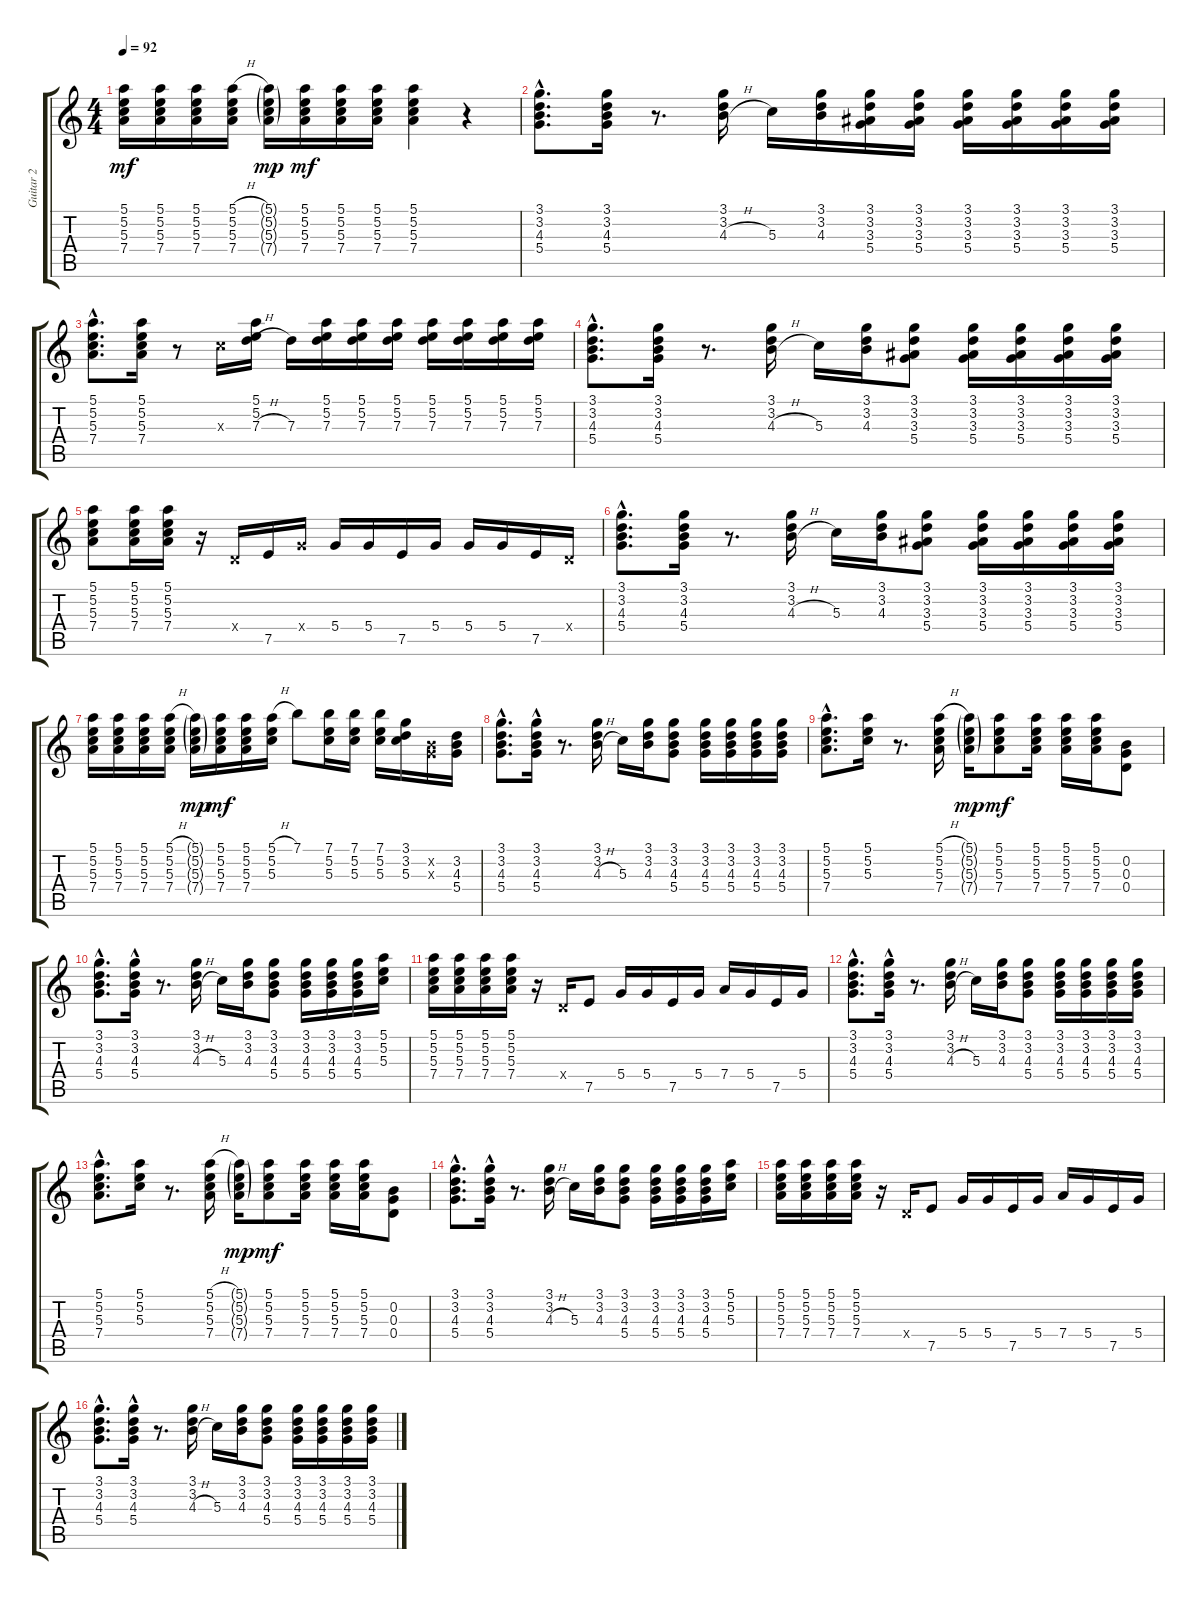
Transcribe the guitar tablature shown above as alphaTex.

\track ("Guitar 2" "Guitar 2") {instrument electricguitarclean}
\staff {score tabs}
\tuning (E4 B3 G3 D3 A2 E2) {hide}
\ts (4 4)
\tempo 92
\clef g2
\ks c
(5.1 5.2 5.3 7.4).16{dy mf} (5.1 5.2 5.3 7.4).16 (5.1 5.2 5.3 7.4).16 (5.1{h} 5.2 5.3 7.4).16 (5.1{g} 5.2{g} 5.3{g} 7.4{g}).16{dy mp} (5.1 5.2 5.3 7.4).16{dy mf} (5.1 5.2 5.3 7.4).16 (5.1 5.2 5.3 7.4).16 (5.1 5.2 5.3 7.4).4 r.4 |
(3.1{hac} 3.2{hac} 4.3{hac} 5.4{hac}).8{d} (3.1 3.2 4.3 5.4).16 r.8{d} (3.1 3.2 4.3{h}).16 5.3.16 (3.1 3.2 4.3).16 (3.1 3.2 3.3 5.4).16 (3.1 3.2 3.3 5.4).16 (3.1 3.2 3.3 5.4).16 (3.1 3.2 3.3 5.4).16 (3.1 3.2 3.3 5.4).16 (3.1 3.2 3.3 5.4).16 |
(5.1{hac} 5.2{hac} 5.3{hac} 7.4{hac}).8{d} (5.1 5.2 5.3 7.4).16 r.8 5.3{x}.16 (5.1 5.2 7.3{h}).16 7.3.16 (5.1 5.2 7.3).16 (5.1 5.2 7.3).16 (5.1 5.2 7.3).16 (5.1 5.2 7.3).16 (5.1 5.2 7.3).16 (5.1 5.2 7.3).16 (5.1 5.2 7.3).16 |
(3.1{hac} 3.2{hac} 4.3{hac} 5.4{hac}).8{d} (3.1 3.2 4.3 5.4).16 r.8{d} (3.1 3.2 4.3{h}).16 5.3.16 (3.1 3.2 4.3).16 (3.1 3.2 3.3 5.4).8 (3.1 3.2 3.3 5.4).16 (3.1 3.2 3.3 5.4).16 (3.1 3.2 3.3 5.4).16 (3.1 3.2 3.3 5.4).16 |
(5.1 5.2 5.3 7.4).8 (5.1 5.2 5.3 7.4).16 (5.1 5.2 5.3 7.4).16 r.16 0.4{x}.16 7.5.16 5.4{x}.16 5.4.16 5.4.16 7.5.16 5.4.16 5.4.16 5.4.16 7.5.16 0.4{x}.16 |
(3.1{hac} 3.2{hac} 4.3{hac} 5.4{hac}).8{d} (3.1 3.2 4.3 5.4).16 r.8{d} (3.1 3.2 4.3{h}).16 5.3.16 (3.1 3.2 4.3).16 (3.1 3.2 3.3 5.4).8 (3.1 3.2 3.3 5.4).16 (3.1 3.2 3.3 5.4).16 (3.1 3.2 3.3 5.4).16 (3.1 3.2 3.3 5.4).16 |
(5.1 5.2 5.3 7.4).16 (5.1 5.2 5.3 7.4).16 (5.1 5.2 5.3 7.4).16 (5.1{h} 5.2 5.3 7.4).16 (5.1{g} 5.2{g} 5.3{g} 7.4{g}).16{dy mp} (5.1 5.2 5.3 7.4).16{dy mf} (5.1 5.2 5.3 7.4).16 (5.1{h} 5.2 5.3).16 7.1.8 (7.1 5.2 5.3).16 (7.1 5.2 5.3).16 (7.1 5.2 5.3).16 (3.1 3.2 5.3).16 (0.2{x} 0.3{x}).16 (3.2 4.3 5.4).16 |
(3.1{hac} 3.2{hac} 4.3{hac} 5.4{hac}).8{d} (3.1{hac} 3.2{hac} 4.3{hac} 5.4{hac}).16 r.8{d} (3.1 3.2 4.3{h}).16 5.3.16 (3.1 3.2 4.3).16 (3.1 3.2 4.3 5.4).8 (3.1 3.2 4.3 5.4).16 (3.1 3.2 4.3 5.4).16 (3.1 3.2 4.3 5.4).16 (3.1 3.2 4.3 5.4).16 |
(5.1{hac} 5.2{hac} 5.3{hac} 7.4{hac}).8{d} (5.1 5.2 5.3).16 r.8{d} (5.1{h} 5.2 5.3 7.4).16 (5.1{g} 5.2{g} 5.3{g} 7.4{g}).16{dy mp} (5.1 5.2 5.3 7.4).8{dy mf} (5.1 5.2 5.3 7.4).16 (5.1 5.2 5.3 7.4).16 (5.1 5.2 5.3 7.4).16 (0.2 0.3 0.4).8 |
(3.1{hac} 3.2{hac} 4.3{hac} 5.4{hac}).8{d} (3.1{hac} 3.2{hac} 4.3{hac} 5.4{hac}).16 r.8{d} (3.1 3.2 4.3{h}).16 5.3.16 (3.1 3.2 4.3).16 (3.1 3.2 4.3 5.4).8 (3.1 3.2 4.3 5.4).16 (3.1 3.2 4.3 5.4).16 (3.1 3.2 4.3 5.4).16 (5.1 5.2 5.3).16 |
(5.1 5.2 5.3 7.4).16 (5.1 5.2 5.3 7.4).16 (5.1 5.2 5.3 7.4).16 (5.1 5.2 5.3 7.4).16 r.16 0.4{x}.16 7.5.8 5.4.16 5.4.16 7.5.16 5.4.16 7.4.16 5.4.16 7.5.16 5.4.16 |
(3.1{hac} 3.2{hac} 4.3{hac} 5.4{hac}).8{d} (3.1{hac} 3.2{hac} 4.3{hac} 5.4{hac}).16 r.8{d} (3.1 3.2 4.3{h}).16 5.3.16 (3.1 3.2 4.3).16 (3.1 3.2 4.3 5.4).8 (3.1 3.2 4.3 5.4).16 (3.1 3.2 4.3 5.4).16 (3.1 3.2 4.3 5.4).16 (3.1 3.2 4.3 5.4).16 |
(5.1{hac} 5.2{hac} 5.3{hac} 7.4{hac}).8{d} (5.1 5.2 5.3).16 r.8{d} (5.1{h} 5.2 5.3 7.4).16 (5.1{g} 5.2{g} 5.3{g} 7.4{g}).16{dy mp} (5.1 5.2 5.3 7.4).8{dy mf} (5.1 5.2 5.3 7.4).16 (5.1 5.2 5.3 7.4).16 (5.1 5.2 5.3 7.4).16 (0.2 0.3 0.4).8 |
(3.1{hac} 3.2{hac} 4.3{hac} 5.4{hac}).8{d} (3.1{hac} 3.2{hac} 4.3{hac} 5.4{hac}).16 r.8{d} (3.1 3.2 4.3{h}).16 5.3.16 (3.1 3.2 4.3).16 (3.1 3.2 4.3 5.4).8 (3.1 3.2 4.3 5.4).16 (3.1 3.2 4.3 5.4).16 (3.1 3.2 4.3 5.4).16 (5.1 5.2 5.3).16 |
(5.1 5.2 5.3 7.4).16 (5.1 5.2 5.3 7.4).16 (5.1 5.2 5.3 7.4).16 (5.1 5.2 5.3 7.4).16 r.16 0.4{x}.16 7.5.8 5.4.16 5.4.16 7.5.16 5.4.16 7.4.16 5.4.16 7.5.16 5.4.16 |
(3.1{hac} 3.2{hac} 4.3{hac} 5.4{hac}).8{d} (3.1{hac} 3.2{hac} 4.3{hac} 5.4{hac}).16 r.8{d} (3.1 3.2 4.3{h}).16 5.3.16 (3.1 3.2 4.3).16 (3.1 3.2 4.3 5.4).8 (3.1 3.2 4.3 5.4).16 (3.1 3.2 4.3 5.4).16 (3.1 3.2 4.3 5.4).16 (3.1 3.2 4.3 5.4).16
